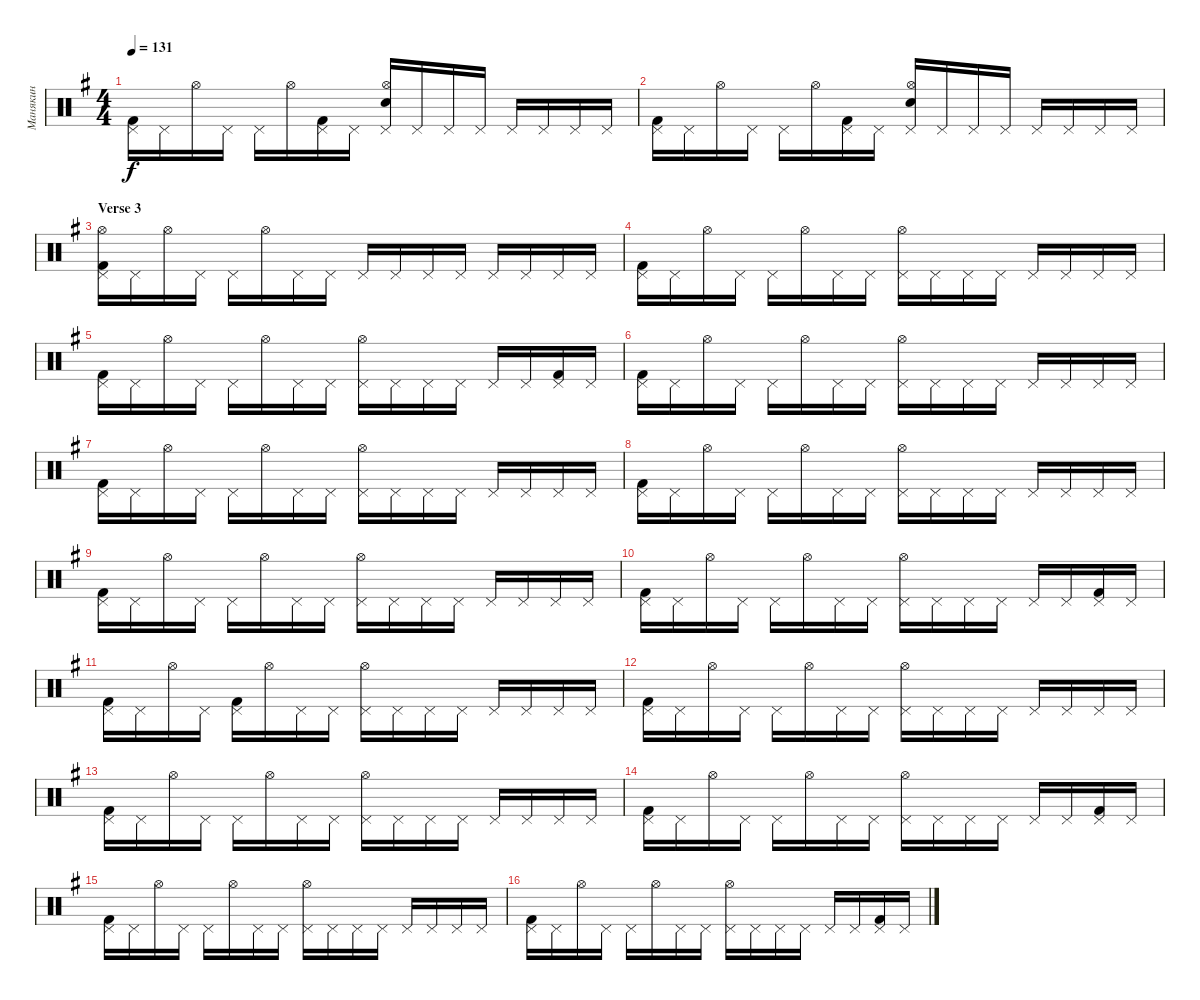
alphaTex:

\track ("Манякин" "Манякин") {instrument percussion}
\staff {score}
\articulation defaults
\ts (4 4)
\tempo 131
\clef neutral
\ks g
("Pedal Hi-Hat (hit)" "Kick (hit) 2").16{dy f} "Pedal Hi-Hat (hit)"{x}.16 "Hi-Hat (open)"{x}.16 "Pedal Hi-Hat (hit)"{x}.16 "Pedal Hi-Hat (hit)".16 "Hi-Hat (open)"{x}.16 ("Pedal Hi-Hat (hit)"{x} "Kick (hit) 2").16 "Pedal Hi-Hat (hit)"{x}.16 ("Pedal Hi-Hat (hit)" "Hi-Hat (open)" "Snare (hit) 2").16 "Pedal Hi-Hat (hit)"{x}.16 "Pedal Hi-Hat (hit)"{x}.16 "Pedal Hi-Hat (hit)"{x}.16 "Pedal Hi-Hat (hit)".16 "Pedal Hi-Hat (hit)"{x}.16 "Pedal Hi-Hat (hit)"{x}.16 "Pedal Hi-Hat (hit)"{x}.16 |
("Pedal Hi-Hat (hit)" "Kick (hit) 2").16 "Pedal Hi-Hat (hit)"{x}.16 "Hi-Hat (open)"{x}.16 "Pedal Hi-Hat (hit)"{x}.16 "Pedal Hi-Hat (hit)".16 "Hi-Hat (open)"{x}.16 ("Pedal Hi-Hat (hit)"{x} "Kick (hit) 2").16 "Pedal Hi-Hat (hit)"{x}.16 ("Pedal Hi-Hat (hit)" "Hi-Hat (open)" "Snare (hit) 2").16 "Pedal Hi-Hat (hit)"{x}.16 "Pedal Hi-Hat (hit)"{x}.16 "Pedal Hi-Hat (hit)"{x}.16 "Pedal Hi-Hat (hit)".16 "Pedal Hi-Hat (hit)"{x}.16 "Pedal Hi-Hat (hit)"{x}.16 "Pedal Hi-Hat (hit)"{x}.16 |
\section ("" "Verse 3")
("Pedal Hi-Hat (hit)" "Hi-Hat (open)" "Kick (hit) 2").16 "Pedal Hi-Hat (hit)"{x}.16 "Hi-Hat (open)"{x}.16 "Pedal Hi-Hat (hit)"{x}.16 "Pedal Hi-Hat (hit)"{x}.16 "Hi-Hat (open)"{x}.16 "Pedal Hi-Hat (hit)"{x}.16 "Pedal Hi-Hat (hit)"{x}.16 "Pedal Hi-Hat (hit)"{x}.16 "Pedal Hi-Hat (hit)"{x}.16 "Pedal Hi-Hat (hit)"{x}.16 "Pedal Hi-Hat (hit)"{x}.16 "Pedal Hi-Hat (hit)"{x}.16 "Pedal Hi-Hat (hit)"{x}.16 "Pedal Hi-Hat (hit)"{x}.16 "Pedal Hi-Hat (hit)"{x}.16 |
("Pedal Hi-Hat (hit)" "Kick (hit) 2").16 "Pedal Hi-Hat (hit)"{x}.16 "Hi-Hat (open)"{x}.16 "Pedal Hi-Hat (hit)"{x}.16 "Pedal Hi-Hat (hit)".16 "Hi-Hat (open)"{x}.16 "Pedal Hi-Hat (hit)"{x}.16 "Pedal Hi-Hat (hit)"{x}.16 ("Pedal Hi-Hat (hit)" "Hi-Hat (open)").16 "Pedal Hi-Hat (hit)"{x}.16 "Pedal Hi-Hat (hit)"{x}.16 "Pedal Hi-Hat (hit)"{x}.16 "Pedal Hi-Hat (hit)".16 "Pedal Hi-Hat (hit)"{x}.16 "Pedal Hi-Hat (hit)"{x}.16 "Pedal Hi-Hat (hit)"{x}.16 |
("Pedal Hi-Hat (hit)" "Kick (hit) 2").16 "Pedal Hi-Hat (hit)"{x}.16 "Hi-Hat (open)"{x}.16 "Pedal Hi-Hat (hit)"{x}.16 "Pedal Hi-Hat (hit)".16 "Hi-Hat (open)"{x}.16 "Pedal Hi-Hat (hit)"{x}.16 "Pedal Hi-Hat (hit)"{x}.16 ("Pedal Hi-Hat (hit)" "Hi-Hat (open)").16 "Pedal Hi-Hat (hit)"{x}.16 "Pedal Hi-Hat (hit)"{x}.16 "Pedal Hi-Hat (hit)"{x}.16 "Pedal Hi-Hat (hit)".16 "Pedal Hi-Hat (hit)"{x}.16 ("Pedal Hi-Hat (hit)"{x} "Kick (hit) 2").16 "Pedal Hi-Hat (hit)"{x}.16 |
("Pedal Hi-Hat (hit)" "Kick (hit) 2").16 "Pedal Hi-Hat (hit)"{x}.16 "Hi-Hat (open)"{x}.16 "Pedal Hi-Hat (hit)"{x}.16 "Pedal Hi-Hat (hit)".16 "Hi-Hat (open)"{x}.16 "Pedal Hi-Hat (hit)"{x}.16 "Pedal Hi-Hat (hit)"{x}.16 ("Pedal Hi-Hat (hit)" "Hi-Hat (open)").16 "Pedal Hi-Hat (hit)"{x}.16 "Pedal Hi-Hat (hit)"{x}.16 "Pedal Hi-Hat (hit)"{x}.16 "Pedal Hi-Hat (hit)".16 "Pedal Hi-Hat (hit)"{x}.16 "Pedal Hi-Hat (hit)"{x}.16 "Pedal Hi-Hat (hit)"{x}.16 |
("Pedal Hi-Hat (hit)" "Kick (hit) 2").16 "Pedal Hi-Hat (hit)"{x}.16 "Hi-Hat (open)"{x}.16 "Pedal Hi-Hat (hit)"{x}.16 "Pedal Hi-Hat (hit)".16 "Hi-Hat (open)"{x}.16 "Pedal Hi-Hat (hit)"{x}.16 "Pedal Hi-Hat (hit)"{x}.16 ("Pedal Hi-Hat (hit)" "Hi-Hat (open)").16 "Pedal Hi-Hat (hit)"{x}.16 "Pedal Hi-Hat (hit)"{x}.16 "Pedal Hi-Hat (hit)"{x}.16 "Pedal Hi-Hat (hit)".16 "Pedal Hi-Hat (hit)"{x}.16 "Pedal Hi-Hat (hit)"{x}.16 "Pedal Hi-Hat (hit)"{x}.16 |
("Pedal Hi-Hat (hit)" "Kick (hit) 2").16 "Pedal Hi-Hat (hit)"{x}.16 "Hi-Hat (open)"{x}.16 "Pedal Hi-Hat (hit)"{x}.16 "Pedal Hi-Hat (hit)".16 "Hi-Hat (open)"{x}.16 "Pedal Hi-Hat (hit)"{x}.16 "Pedal Hi-Hat (hit)"{x}.16 ("Pedal Hi-Hat (hit)" "Hi-Hat (open)").16 "Pedal Hi-Hat (hit)"{x}.16 "Pedal Hi-Hat (hit)"{x}.16 "Pedal Hi-Hat (hit)"{x}.16 "Pedal Hi-Hat (hit)".16 "Pedal Hi-Hat (hit)"{x}.16 "Pedal Hi-Hat (hit)"{x}.16 "Pedal Hi-Hat (hit)"{x}.16 |
("Pedal Hi-Hat (hit)" "Kick (hit) 2").16 "Pedal Hi-Hat (hit)"{x}.16 "Hi-Hat (open)"{x}.16 "Pedal Hi-Hat (hit)"{x}.16 "Pedal Hi-Hat (hit)".16 "Hi-Hat (open)"{x}.16 "Pedal Hi-Hat (hit)"{x}.16 "Pedal Hi-Hat (hit)"{x}.16 ("Pedal Hi-Hat (hit)" "Hi-Hat (open)").16 "Pedal Hi-Hat (hit)"{x}.16 "Pedal Hi-Hat (hit)"{x}.16 "Pedal Hi-Hat (hit)"{x}.16 "Pedal Hi-Hat (hit)".16 "Pedal Hi-Hat (hit)"{x}.16 "Pedal Hi-Hat (hit)"{x}.16 "Pedal Hi-Hat (hit)"{x}.16 |
("Pedal Hi-Hat (hit)" "Kick (hit) 2").16 "Pedal Hi-Hat (hit)"{x}.16 "Hi-Hat (open)"{x}.16 "Pedal Hi-Hat (hit)"{x}.16 "Pedal Hi-Hat (hit)".16 "Hi-Hat (open)"{x}.16 "Pedal Hi-Hat (hit)"{x}.16 "Pedal Hi-Hat (hit)"{x}.16 ("Pedal Hi-Hat (hit)" "Hi-Hat (open)").16 "Pedal Hi-Hat (hit)"{x}.16 "Pedal Hi-Hat (hit)"{x}.16 "Pedal Hi-Hat (hit)"{x}.16 "Pedal Hi-Hat (hit)".16 "Pedal Hi-Hat (hit)"{x}.16 ("Pedal Hi-Hat (hit)"{x} "Kick (hit) 2").16 "Pedal Hi-Hat (hit)"{x}.16 |
("Pedal Hi-Hat (hit)" "Kick (hit) 2").16 "Pedal Hi-Hat (hit)"{x}.16 "Hi-Hat (open)"{x}.16 "Pedal Hi-Hat (hit)"{x}.16 ("Pedal Hi-Hat (hit)" "Kick (hit) 2").16 "Hi-Hat (open)"{x}.16 "Pedal Hi-Hat (hit)"{x}.16 "Pedal Hi-Hat (hit)"{x}.16 ("Pedal Hi-Hat (hit)" "Hi-Hat (open)").16 "Pedal Hi-Hat (hit)"{x}.16 "Pedal Hi-Hat (hit)"{x}.16 "Pedal Hi-Hat (hit)"{x}.16 "Pedal Hi-Hat (hit)".16 "Pedal Hi-Hat (hit)"{x}.16 "Pedal Hi-Hat (hit)"{x}.16 "Pedal Hi-Hat (hit)"{x}.16 |
("Pedal Hi-Hat (hit)" "Kick (hit) 2").16 "Pedal Hi-Hat (hit)"{x}.16 "Hi-Hat (open)"{x}.16 "Pedal Hi-Hat (hit)"{x}.16 "Pedal Hi-Hat (hit)".16 "Hi-Hat (open)"{x}.16 "Pedal Hi-Hat (hit)"{x}.16 "Pedal Hi-Hat (hit)"{x}.16 ("Pedal Hi-Hat (hit)" "Hi-Hat (open)").16 "Pedal Hi-Hat (hit)"{x}.16 "Pedal Hi-Hat (hit)"{x}.16 "Pedal Hi-Hat (hit)"{x}.16 "Pedal Hi-Hat (hit)".16 "Pedal Hi-Hat (hit)"{x}.16 "Pedal Hi-Hat (hit)"{x}.16 "Pedal Hi-Hat (hit)"{x}.16 |
("Pedal Hi-Hat (hit)" "Kick (hit) 2").16 "Pedal Hi-Hat (hit)"{x}.16 "Hi-Hat (open)"{x}.16 "Pedal Hi-Hat (hit)"{x}.16 "Pedal Hi-Hat (hit)".16 "Hi-Hat (open)"{x}.16 "Pedal Hi-Hat (hit)"{x}.16 "Pedal Hi-Hat (hit)"{x}.16 ("Pedal Hi-Hat (hit)" "Hi-Hat (open)").16 "Pedal Hi-Hat (hit)"{x}.16 "Pedal Hi-Hat (hit)"{x}.16 "Pedal Hi-Hat (hit)"{x}.16 "Pedal Hi-Hat (hit)".16 "Pedal Hi-Hat (hit)"{x}.16 "Pedal Hi-Hat (hit)"{x}.16 "Pedal Hi-Hat (hit)"{x}.16 |
("Pedal Hi-Hat (hit)" "Kick (hit) 2").16 "Pedal Hi-Hat (hit)"{x}.16 "Hi-Hat (open)"{x}.16 "Pedal Hi-Hat (hit)"{x}.16 "Pedal Hi-Hat (hit)".16 "Hi-Hat (open)"{x}.16 "Pedal Hi-Hat (hit)"{x}.16 "Pedal Hi-Hat (hit)"{x}.16 ("Pedal Hi-Hat (hit)" "Hi-Hat (open)").16 "Pedal Hi-Hat (hit)"{x}.16 "Pedal Hi-Hat (hit)"{x}.16 "Pedal Hi-Hat (hit)"{x}.16 "Pedal Hi-Hat (hit)".16 "Pedal Hi-Hat (hit)"{x}.16 ("Pedal Hi-Hat (hit)"{x} "Kick (hit) 2").16 "Pedal Hi-Hat (hit)"{x}.16 |
("Pedal Hi-Hat (hit)" "Kick (hit) 2").16 "Pedal Hi-Hat (hit)"{x}.16 "Hi-Hat (open)"{x}.16 "Pedal Hi-Hat (hit)"{x}.16 "Pedal Hi-Hat (hit)".16 "Hi-Hat (open)"{x}.16 "Pedal Hi-Hat (hit)"{x}.16 "Pedal Hi-Hat (hit)"{x}.16 ("Pedal Hi-Hat (hit)" "Hi-Hat (open)").16 "Pedal Hi-Hat (hit)"{x}.16 "Pedal Hi-Hat (hit)"{x}.16 "Pedal Hi-Hat (hit)"{x}.16 "Pedal Hi-Hat (hit)".16 "Pedal Hi-Hat (hit)"{x}.16 "Pedal Hi-Hat (hit)"{x}.16 "Pedal Hi-Hat (hit)"{x}.16 |
("Pedal Hi-Hat (hit)" "Kick (hit) 2").16 "Pedal Hi-Hat (hit)"{x}.16 "Hi-Hat (open)"{x}.16 "Pedal Hi-Hat (hit)"{x}.16 "Pedal Hi-Hat (hit)".16 "Hi-Hat (open)"{x}.16 "Pedal Hi-Hat (hit)"{x}.16 "Pedal Hi-Hat (hit)"{x}.16 ("Pedal Hi-Hat (hit)" "Hi-Hat (open)").16 "Pedal Hi-Hat (hit)"{x}.16 "Pedal Hi-Hat (hit)"{x}.16 "Pedal Hi-Hat (hit)"{x}.16 "Pedal Hi-Hat (hit)".16 "Pedal Hi-Hat (hit)"{x}.16 ("Pedal Hi-Hat (hit)"{x} "Kick (hit) 2").16 "Pedal Hi-Hat (hit)"{x}.16
